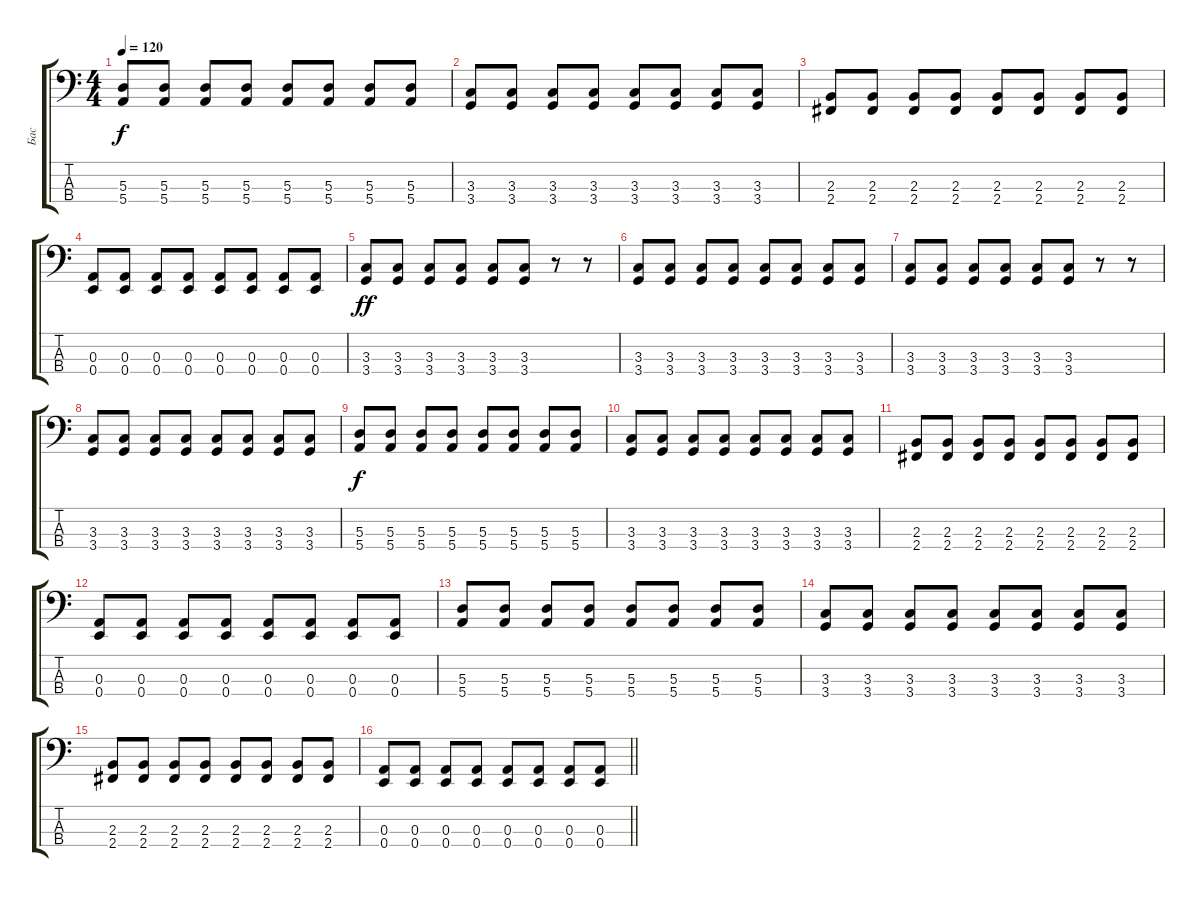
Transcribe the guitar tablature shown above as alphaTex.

\track ("Бас" "Бас") {instrument slapbass2}
\staff {score tabs}
\tuning (G2 D2 A1 E1) {hide}
\ts (4 4)
\tempo 120
\clef f4
\ks c
(5.3 5.4).8{dy f} (5.3 5.4).8 (5.3 5.4).8 (5.3 5.4).8 (5.3 5.4).8 (5.3 5.4).8 (5.3 5.4).8 (5.3 5.4).8 |
(3.3 3.4).8 (3.3 3.4).8 (3.3 3.4).8 (3.3 3.4).8 (3.3 3.4).8 (3.3 3.4).8 (3.3 3.4).8 (3.3 3.4).8 |
(2.3 2.4).8 (2.3 2.4).8 (2.3 2.4).8 (2.3 2.4).8 (2.3 2.4).8 (2.3 2.4).8 (2.3 2.4).8 (2.3 2.4).8 |
(0.3 0.4).8 (0.3 0.4).8 (0.3 0.4).8 (0.3 0.4).8 (0.3 0.4).8 (0.3 0.4).8 (0.3 0.4).8 (0.3 0.4).8 |
(3.3 3.4).8{dy ff} (3.3 3.4).8 (3.3 3.4).8 (3.3 3.4).8 (3.3 3.4).8 (3.3 3.4).8 r.8 r.8 |
(3.3 3.4).8 (3.3 3.4).8 (3.3 3.4).8 (3.3 3.4).8 (3.3 3.4).8 (3.3 3.4).8 (3.3 3.4).8 (3.3 3.4).8 |
(3.3 3.4).8 (3.3 3.4).8 (3.3 3.4).8 (3.3 3.4).8 (3.3 3.4).8 (3.3 3.4).8 r.8 r.8 |
(3.3 3.4).8 (3.3 3.4).8 (3.3 3.4).8 (3.3 3.4).8 (3.3 3.4).8 (3.3 3.4).8 (3.3 3.4).8 (3.3 3.4).8 |
(5.3 5.4).8{dy f} (5.3 5.4).8 (5.3 5.4).8 (5.3 5.4).8 (5.3 5.4).8 (5.3 5.4).8 (5.3 5.4).8 (5.3 5.4).8 |
(3.3 3.4).8 (3.3 3.4).8 (3.3 3.4).8 (3.3 3.4).8 (3.3 3.4).8 (3.3 3.4).8 (3.3 3.4).8 (3.3 3.4).8 |
(2.3 2.4).8 (2.3 2.4).8 (2.3 2.4).8 (2.3 2.4).8 (2.3 2.4).8 (2.3 2.4).8 (2.3 2.4).8 (2.3 2.4).8 |
(0.3 0.4).8 (0.3 0.4).8 (0.3 0.4).8 (0.3 0.4).8 (0.3 0.4).8 (0.3 0.4).8 (0.3 0.4).8 (0.3 0.4).8 |
(5.3 5.4).8 (5.3 5.4).8 (5.3 5.4).8 (5.3 5.4).8 (5.3 5.4).8 (5.3 5.4).8 (5.3 5.4).8 (5.3 5.4).8 |
(3.3 3.4).8 (3.3 3.4).8 (3.3 3.4).8 (3.3 3.4).8 (3.3 3.4).8 (3.3 3.4).8 (3.3 3.4).8 (3.3 3.4).8 |
(2.3 2.4).8 (2.3 2.4).8 (2.3 2.4).8 (2.3 2.4).8 (2.3 2.4).8 (2.3 2.4).8 (2.3 2.4).8 (2.3 2.4).8 |
\barLineRight lightlight
(0.3 0.4).8 (0.3 0.4).8 (0.3 0.4).8 (0.3 0.4).8 (0.3 0.4).8 (0.3 0.4).8 (0.3 0.4).8 (0.3 0.4).8
